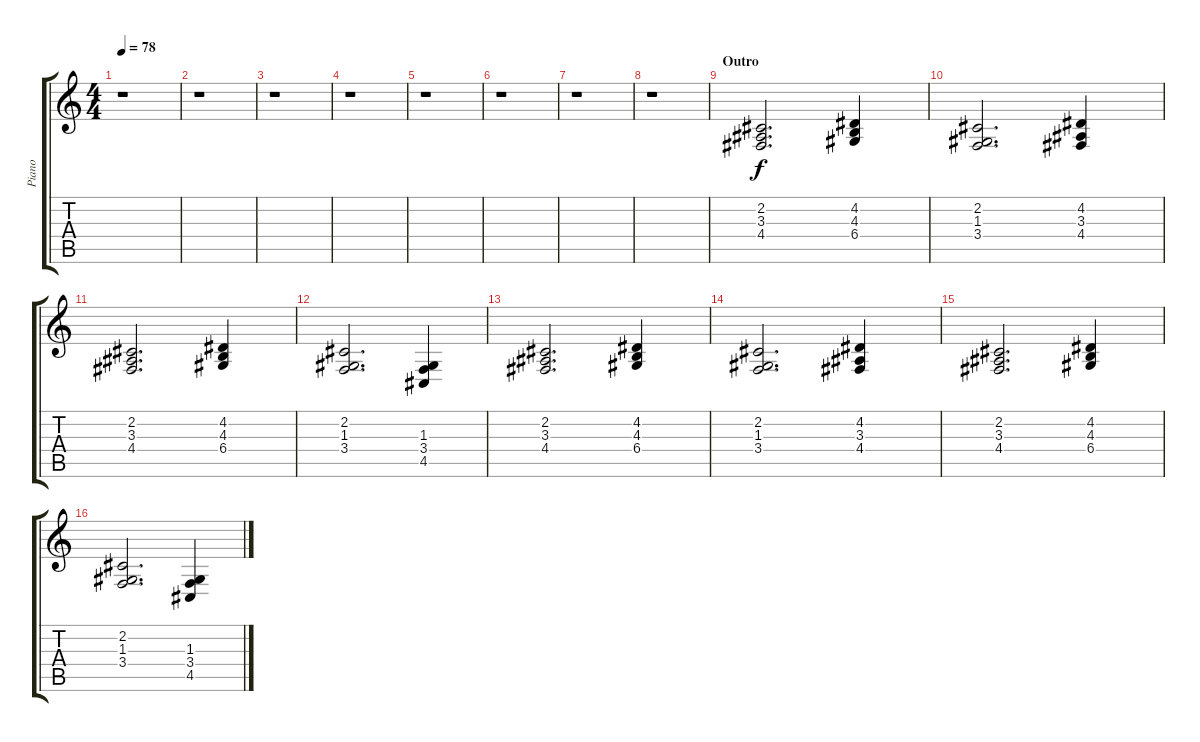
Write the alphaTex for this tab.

\track ("Piano" "Piano") {instrument brightacousticpiano}
\staff {score tabs}
\tuning (E4 B3 G3 D3 A2 E2) {hide}
\ts (4 4)
\tempo 78
\clef g2
\ks c
r.1{dy f} |
r.1 |
r.1 |
r.1 |
r.1 |
r.1 |
r.1 |
r.1 |
\section ("" "Outro")
(2.2 3.3 4.4).2{d} (4.2 4.3 6.4).4 |
(2.2 1.3 3.4).2{d} (4.2 3.3 4.4).4 |
(2.2 3.3 4.4).2{d} (4.2 4.3 6.4).4 |
(2.2 1.3 3.4).2{d} (1.3 3.4 4.5).4 |
(2.2 3.3 4.4).2{d} (4.2 4.3 6.4).4 |
(2.2 1.3 3.4).2{d} (4.2 3.3 4.4).4 |
(2.2 3.3 4.4).2{d} (4.2 4.3 6.4).4 |
(2.2 1.3 3.4).2{d} (1.3 3.4 4.5).4
